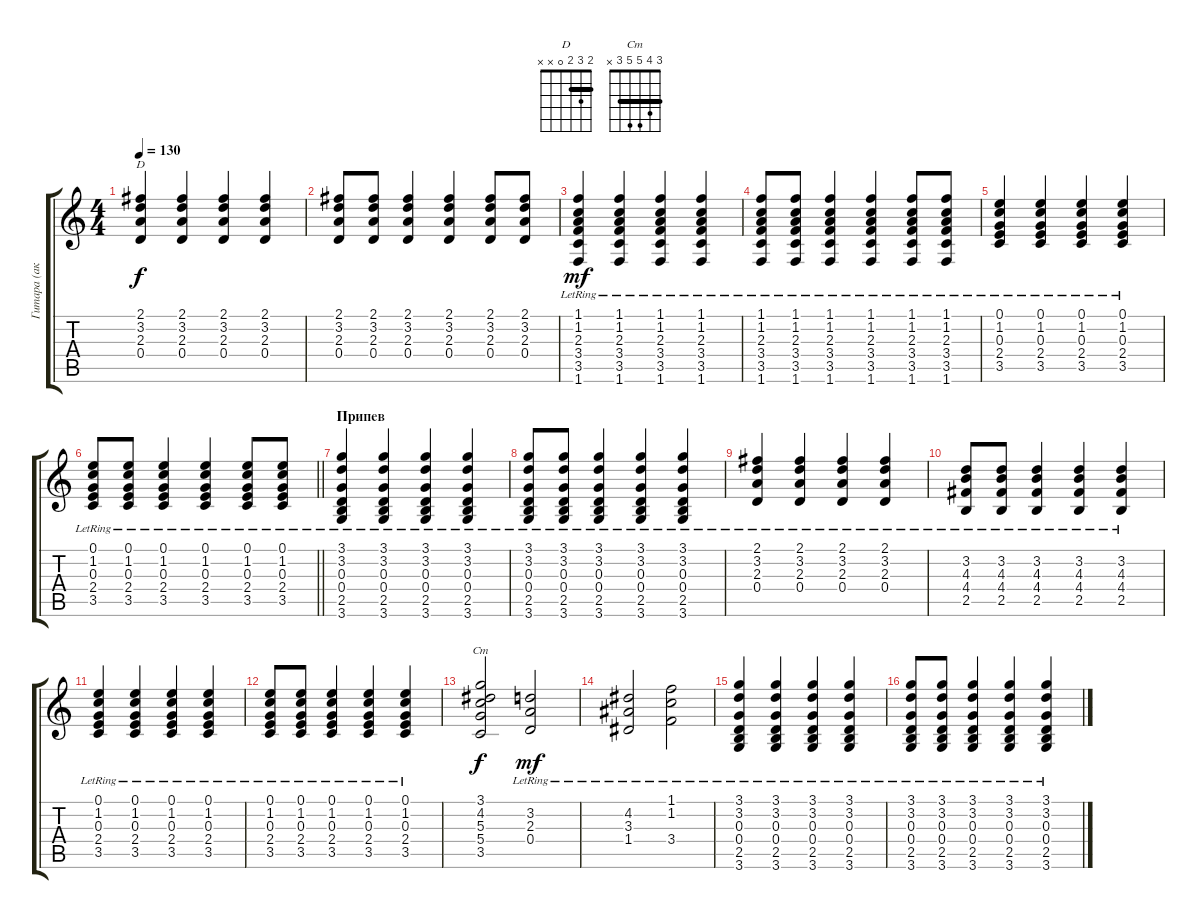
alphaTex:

\track ("Гитара (акустика)" "Гитара (ак") {instrument acousticguitarsteel}
\staff {score tabs}
\tuning (E4 B3 G3 D3 A2 E2) {hide}
\chord ("D" 2 3 2 0 x x) {barre 2}
\chord ("Cm" 3 4 5 5 3 x) {barre 3}
\ts (4 4)
\tempo 130
\clef g2
\ks c
(2.1 3.2 2.3 0.4).4{ch "D" dy f} (2.1 3.2 2.3 0.4).4 (2.1 3.2 2.3 0.4).4 (2.1 3.2 2.3 0.4).4 |
(2.1 3.2 2.3 0.4).8 (2.1 3.2 2.3 0.4).8 (2.1 3.2 2.3 0.4).4 (2.1 3.2 2.3 0.4).4 (2.1 3.2 2.3 0.4).8 (2.1 3.2 2.3 0.4).8 |
(1.1{lr} 1.2{lr} 2.3{lr} 3.4{lr} 3.5{lr} 1.6{lr}).4{dy mf} (1.1{lr} 1.2{lr} 2.3{lr} 3.4{lr} 3.5{lr} 1.6{lr}).4 (1.1{lr} 1.2{lr} 2.3{lr} 3.4{lr} 3.5{lr} 1.6{lr}).4 (1.1{lr} 1.2{lr} 2.3{lr} 3.4{lr} 3.5{lr} 1.6{lr}).4 |
(1.1{lr} 1.2{lr} 2.3{lr} 3.4{lr} 3.5{lr} 1.6{lr}).8 (1.1{lr} 1.2{lr} 2.3{lr} 3.4{lr} 3.5{lr} 1.6{lr}).8 (1.1{lr} 1.2{lr} 2.3{lr} 3.4{lr} 3.5{lr} 1.6{lr}).4 (1.1{lr} 1.2{lr} 2.3{lr} 3.4{lr} 3.5{lr} 1.6{lr}).4 (1.1{lr} 1.2{lr} 2.3{lr} 3.4{lr} 3.5{lr} 1.6{lr}).8 (1.1{lr} 1.2{lr} 2.3{lr} 3.4{lr} 3.5{lr} 1.6{lr}).8 |
(0.1{lr} 1.2{lr} 0.3{lr} 2.4{lr} 3.5{lr}).4 (0.1{lr} 1.2{lr} 0.3{lr} 2.4{lr} 3.5{lr}).4 (0.1{lr} 1.2{lr} 0.3{lr} 2.4{lr} 3.5{lr}).4 (0.1{lr} 1.2{lr} 0.3{lr} 2.4{lr} 3.5{lr}).4 |
\barLineRight lightlight
(0.1{lr} 1.2{lr} 0.3{lr} 2.4{lr} 3.5{lr}).8 (0.1{lr} 1.2{lr} 0.3{lr} 2.4{lr} 3.5{lr}).8 (0.1{lr} 1.2{lr} 0.3{lr} 2.4{lr} 3.5{lr}).4 (0.1{lr} 1.2{lr} 0.3{lr} 2.4{lr} 3.5{lr}).4 (0.1{lr} 1.2{lr} 0.3{lr} 2.4{lr} 3.5{lr}).8 (0.1{lr} 1.2{lr} 0.3{lr} 2.4{lr} 3.5{lr}).8 |
\section ("" "Припев")
(3.1{lr} 3.2{lr} 0.3{lr} 0.4{lr} 2.5{lr} 3.6{lr}).4{volume 10 instrument acousticguitarsteel} (3.1{lr} 3.2{lr} 0.3{lr} 0.4{lr} 2.5{lr} 3.6{lr}).4 (3.1{lr} 3.2{lr} 0.3{lr} 0.4{lr} 2.5{lr} 3.6{lr}).4 (3.1{lr} 3.2{lr} 0.3{lr} 0.4{lr} 2.5{lr} 3.6{lr}).4 |
(3.1{lr} 3.2{lr} 0.3{lr} 0.4{lr} 2.5{lr} 3.6{lr}).8 (3.1{lr} 3.2{lr} 0.3{lr} 0.4{lr} 2.5{lr} 3.6{lr}).8 (3.1{lr} 3.2{lr} 0.3{lr} 0.4{lr} 2.5{lr} 3.6{lr}).4 (3.1{lr} 3.2{lr} 0.3{lr} 0.4{lr} 2.5{lr} 3.6{lr}).4 (3.1{lr} 3.2{lr} 0.3{lr} 0.4{lr} 2.5{lr} 3.6{lr}).4 |
(2.1{lr} 3.2{lr} 2.3{lr} 0.4{lr}).4 (2.1{lr} 3.2{lr} 2.3{lr} 0.4{lr}).4 (2.1{lr} 3.2{lr} 2.3{lr} 0.4{lr}).4 (2.1{lr} 3.2{lr} 2.3{lr} 0.4{lr}).4 |
(3.2{lr} 4.3{lr} 4.4{lr} 2.5{lr}).8 (3.2{lr} 4.3{lr} 4.4{lr} 2.5{lr}).8 (3.2{lr} 4.3{lr} 4.4{lr} 2.5{lr}).4 (3.2{lr} 4.3{lr} 4.4{lr} 2.5{lr}).4 (3.2{lr} 4.3{lr} 4.4{lr} 2.5{lr}).4 |
(0.1{lr} 1.2{lr} 0.3{lr} 2.4{lr} 3.5{lr}).4 (0.1{lr} 1.2{lr} 0.3{lr} 2.4{lr} 3.5{lr}).4 (0.1{lr} 1.2{lr} 0.3{lr} 2.4{lr} 3.5{lr}).4 (0.1{lr} 1.2{lr} 0.3{lr} 2.4{lr} 3.5{lr}).4 |
(0.1{lr} 1.2{lr} 0.3{lr} 2.4{lr} 3.5{lr}).8 (0.1{lr} 1.2{lr} 0.3{lr} 2.4{lr} 3.5{lr}).8 (0.1{lr} 1.2{lr} 0.3{lr} 2.4{lr} 3.5{lr}).4 (0.1{lr} 1.2{lr} 0.3{lr} 2.4{lr} 3.5{lr}).4 (0.1{lr} 1.2{lr} 0.3{lr} 2.4{lr} 3.5{lr}).4 |
(3.1 4.2 5.3 5.4 3.5).2{ch "Cm" dy f} (3.2{lr} 2.3{lr} 0.4{lr}).2{dy mf} |
(4.2{lr} 3.3{lr} 1.4{lr}).2 (1.1{lr} 1.2{lr} 3.4{lr}).2 |
(3.1{lr} 3.2{lr} 0.3{lr} 0.4{lr} 2.5{lr} 3.6{lr}).4 (3.1{lr} 3.2{lr} 0.3{lr} 0.4{lr} 2.5{lr} 3.6{lr}).4 (3.1{lr} 3.2{lr} 0.3{lr} 0.4{lr} 2.5{lr} 3.6{lr}).4 (3.1{lr} 3.2{lr} 0.3{lr} 0.4{lr} 2.5{lr} 3.6{lr}).4 |
(3.1{lr} 3.2{lr} 0.3{lr} 0.4{lr} 2.5{lr} 3.6{lr}).8 (3.1{lr} 3.2{lr} 0.3{lr} 0.4{lr} 2.5{lr} 3.6{lr}).8 (3.1{lr} 3.2{lr} 0.3{lr} 0.4{lr} 2.5{lr} 3.6{lr}).4 (3.1{lr} 3.2{lr} 0.3{lr} 0.4{lr} 2.5{lr} 3.6{lr}).4 (3.1{lr} 3.2{lr} 0.3{lr} 0.4{lr} 2.5{lr} 3.6{lr}).4
